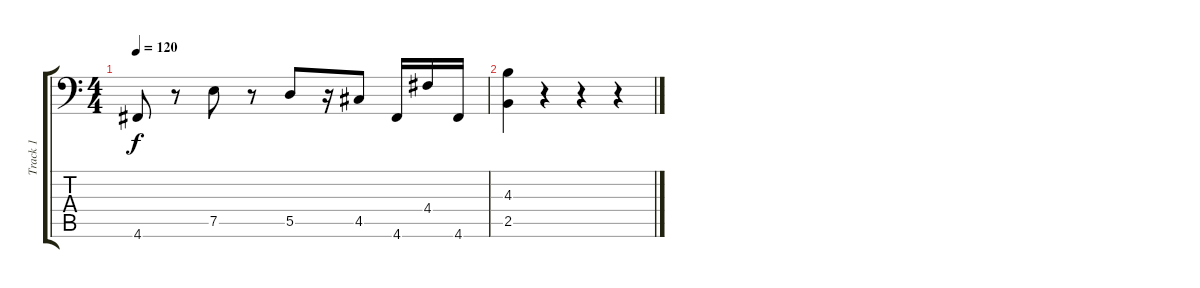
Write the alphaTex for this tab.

\track ("Track 1" "Track 1") {instrument electricbasspick}
\staff {score tabs}
\tuning (E3 B2 G2 D2 A1 D1) {hide}
\ts (4 4)
\tempo 120
\clef f4
\ks c
4.6.8{dy f} r.8 7.5.8 r.8 5.5.8 r.16 4.5.8 4.6.16 4.4.16 4.6.16 |
(4.3 2.5).4 r.4 r.4 r.4
